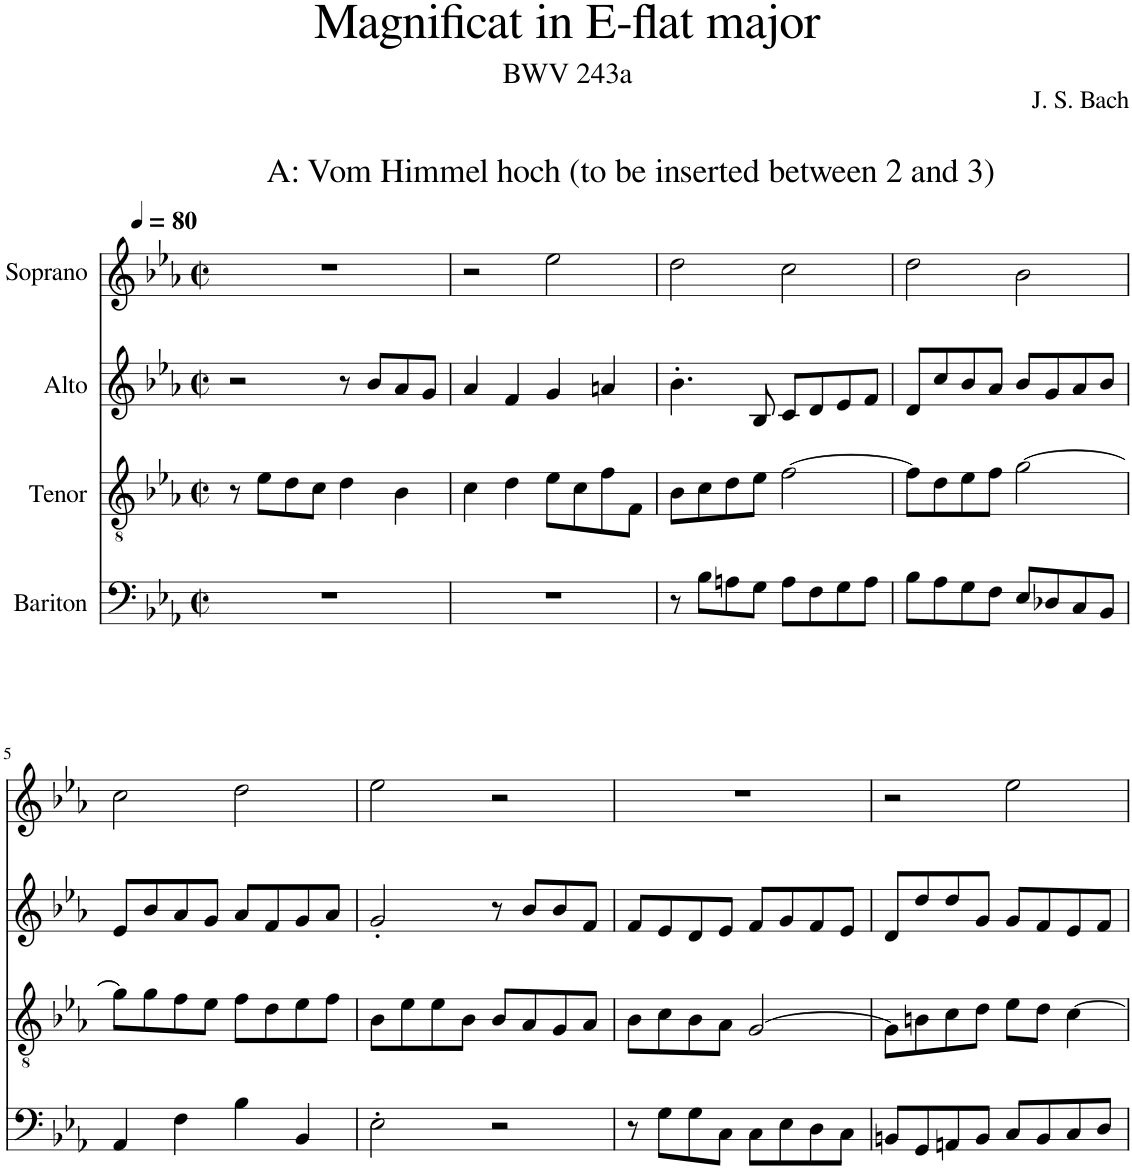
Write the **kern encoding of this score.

**kern	**kern	**kern	**kern
*part4	*part3	*part2	*part1
*staff4	*staff3	*staff2	*staff1
*I"Bariton	*I"Tenor	*I"Alto	*I"Soprano
*clefF4	*clefGv2	*clefG2	*clefG2
*k[b-e-a-]	*k[b-e-a-]	*k[b-e-a-]	*k[b-e-a-]
*M2/2	*M2/2	*M2/2	*M2/2
*met(c|)	*met(c|)	*met(c|)	*met(c|)
*MM80	*MM80	*MM80	*MM80
=1	=1	=1	=1
!	!	!	!LO:TX:a:t=A&colon; Vom Himmel hoch (to be inserted between 2 and 3)
1r	8r	2r	1r
.	8e-\L	.	.
.	8d\	.	.
.	8c\J	.	.
.	4d\	8r	.
.	.	8b-/L	.
.	4B-\	8a-/	.
.	.	8g/J	.
=2	=2	=2	=2
1r	4c\	4a-/	2r
.	4d\	4f/	.
.	8e-\L	4g/	2ee-\
.	8c\	.	.
.	8f\	4an/	.
.	8F\J	.	.
=3	=3	=3	=3
8r	8B-\L	4.b-'\	2dd\
8B-\L	8c\	.	.
8An\	8d\	.	.
8G\J	8e-\J	8B-/	.
8A\L	[2f\	8c/L	2cc\
8F\	.	8d/	.
8G\	.	8e-/	.
8A\J	.	8f/J	.
=4	=4	=4	=4
8B-\L	8f\L]	8d/L	2dd\
8A-\	8d\	8cc/	.
8G\	8e-\	8b-/	.
8F\J	8f\J	8a-/J	.
8E-/L	[2g\	8b-/L	2b-\
8D-X/	.	8g/	.
8C/	.	8a-/	.
8BB-/J	.	8b-/J	.
!!LO:LB:g=z
=5	=5	=5	=5
4AA-/	8g\L]	8e-/L	2cc\
.	8g\	8b-/	.
4F\	8f\	8a-/	.
.	8e-\J	8g/J	.
4B-\	8f\L	8a-/L	2dd\
.	8d\	8f/	.
4BB-/	8e-\	8g/	.
.	8f\J	8a-/J	.
=6	=6	=6	=6
2E-'\	8B-\L	2g'/	2ee-\
.	8e-\	.	.
.	8e-\	.	.
.	8B-\J	.	.
2r	8B-/L	8r	2r
.	8A-/	8b-/L	.
.	8G/	8b-/	.
.	8A-/J	8f/J	.
=7	=7	=7	=7
8r	8B-\L	8f/L	1r
8G\L	8c\	8e-/	.
8G\	8B-\	8d/	.
8C\J	8A-\J	8e-/J	.
8C\L	[2G/	8f/L	.
8E-\	.	8g/	.
8D\	.	8f/	.
8C\J	.	8e-/J	.
=8	=8	=8	=8
8BBn/L	8G\L]	8d/L	2r
8GG/	8Bn\	8dd/	.
8AAn/	8c\	8dd/	.
8BB/J	8d\J	8g/J	.
8C/L	8e-\L	8g/L	2ee-\
8BB/	8d\J	8f/	.
8C/	[4c\	8e-/	.
8D/J	.	8f/J	.
=	=	=	=
*-	*-	*-	*-
